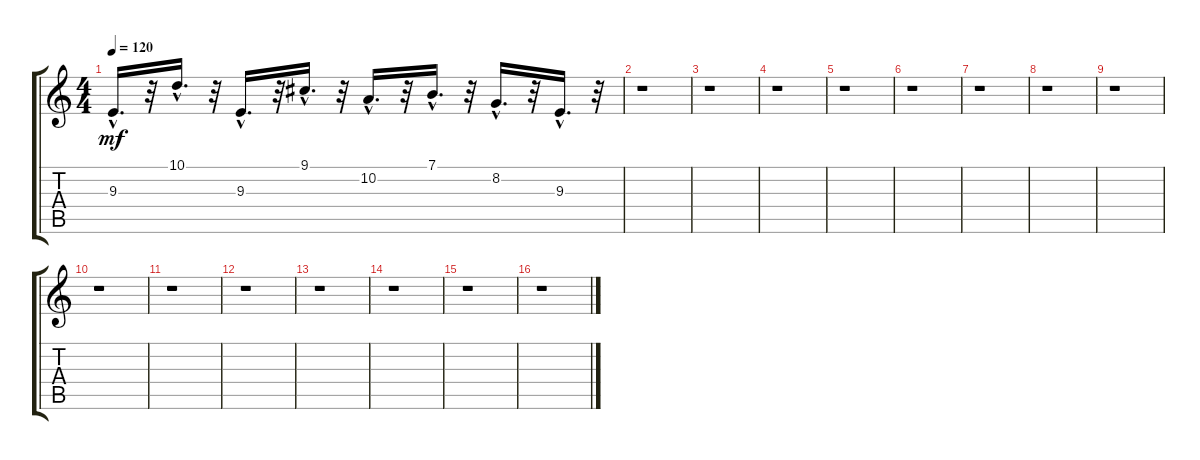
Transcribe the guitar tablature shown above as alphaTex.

\track "" {instrument pad3polysynth}
\staff {score tabs}
\tuning (E4 B3 G3 D3 A2 E2) {hide}
\ts (4 4)
\tempo 120
\clef g2
\ks c
9.3{hac}.16{d dy mf} r.32 10.1{hac}.16{d} r.32 9.3{hac}.16{d} r.32 9.1{hac}.16{d} r.32 10.2{hac}.16{d} r.32 7.1{hac}.16{d} r.32 8.2{hac}.16{d} r.32 9.3{hac}.16{d} r.32 |
r.1 |
r.1 |
r.1 |
r.1 |
r.1 |
r.1 |
r.1 |
r.1 |
r.1 |
r.1 |
r.1 |
r.1 |
r.1 |
r.1 |
r.1
